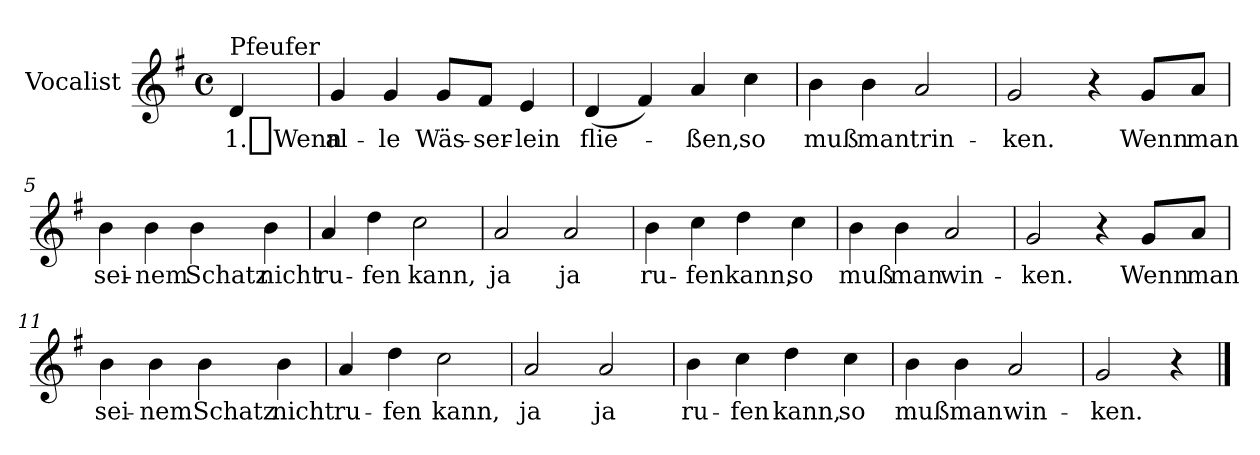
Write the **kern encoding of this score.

**kern	**text
*part1	*part1
*staff1	*staff1
*I"Vocalist	*
*k[f#]	*
*G:	*
*M4/4	*
*met(c)	*
=	=
!LO:TX:a:t=Pfeufer	!
4d	1._Wenn
=1	=1
4g	al-
4g	-le
8gL	Wäs-
8f#J	-ser-
4e	-lein
=2	=2
(4d	flie-
4f#)	.
4a	-ßen,
4cc	so
=3	=3
4b	muß
4b	man
2a	trin-
=4	=4
2g	-ken.
4r	.
8gL	Wenn
8aJ	man
=5	=5
4b	sei-
4b	-nem
4b	Schatz
4b	nicht
=6	=6
4a	ru-
4dd	-fen
2cc	kann,
=7	=7
2a	ja
2a	ja
=8	=8
4b	ru-
4cc	-fen
4dd	kann,
4cc	so
=9	=9
4b	muß
4b	man
2a	win-
=10	=10
2g	-ken.
4r	.
8gL	Wenn
8aJ	man
=11	=11
4b	sei-
4b	-nem
4b	Schatz
4b	nicht
=12	=12
4a	ru-
4dd	-fen
2cc	kann,
=13	=13
2a	ja
2a	ja
=14	=14
4b	ru-
4cc	-fen
4dd	kann,
4cc	so
=15	=15
4b	muß
4b	man
2a	win-
=16	=16
2g	-ken.
4r	.
==	==
*-	*-
